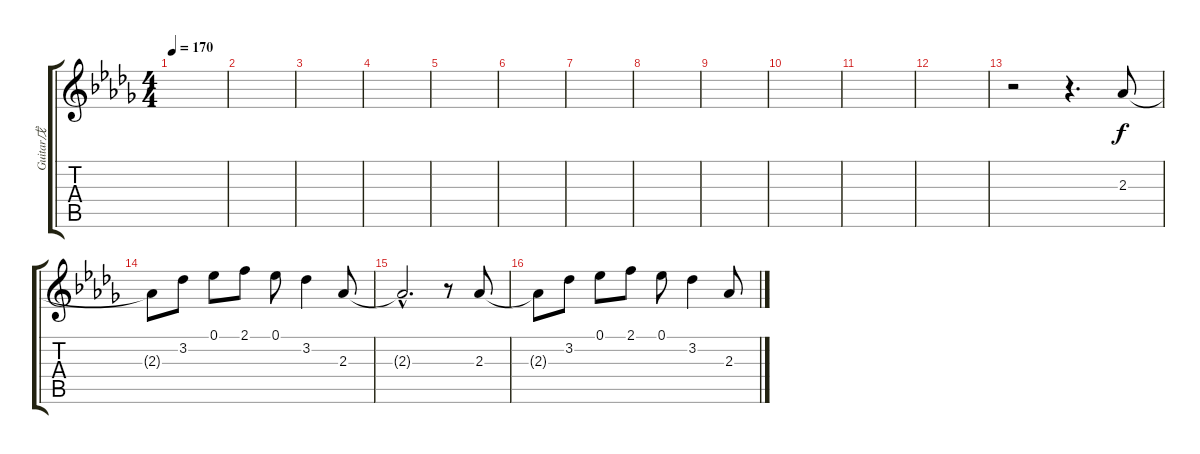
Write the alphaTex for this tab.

\track ("Guitar戊" "Guitar戊") {instrument distortionguitar}
\staff {score tabs}
\tuning (Eb4 Bb3 Gb3 Db3 Ab2 Eb2) {hide}
\ts (4 4)
\tempo 170
\clef g2
\ks db
|
|
|
|
|
|
|
|
|
|
|
|
r.2 r.4{d} 2.3.8{instrument electricguitarclean} |
2.3{t}.8 3.2.8 0.1.8 2.1.8 0.1.8 3.2.4 2.3.8 |
2.3{hac t}.2{d} r.8 2.3.8 |
2.3{t}.8 3.2.8 0.1.8 2.1.8 0.1.8 3.2.4 2.3.8
